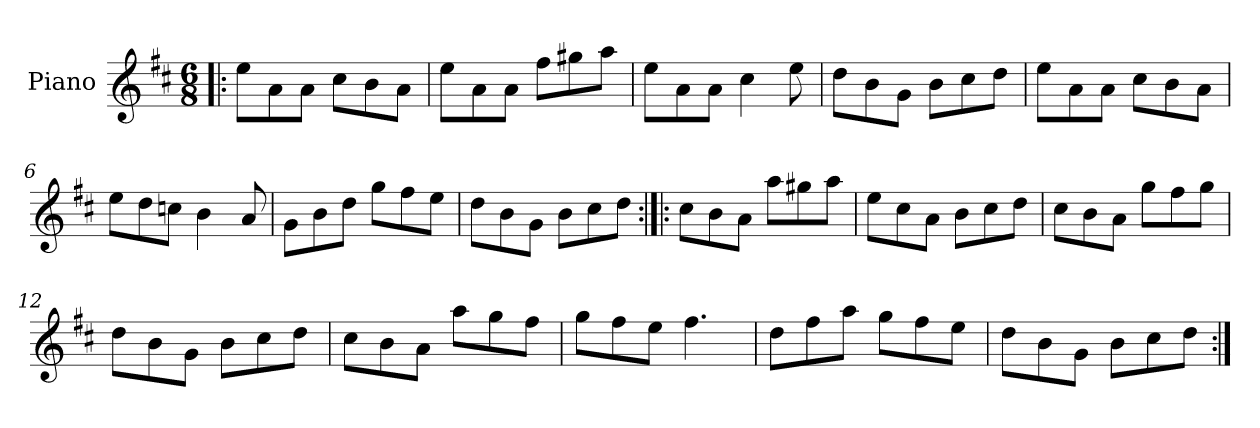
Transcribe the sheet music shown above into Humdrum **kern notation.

**kern
*part1
*staff1
*I"Piano
*I'Pno
*clefG2
*k[f#c#]
*A:mix
*M6/8
=1!|:
8ee\L
8a\
8a\J
8cc#\L
8b\
8a\J
=2
8ee\L
8a\
8a\J
8ff#\L
8gg#X\
8aa\J
=3
8ee\L
8a\
8a\J
4cc#\
8ee\
=4
8dd\L
8b\
8g\J
8b\L
8cc#\
8dd\J
=5
8ee\L
8a\
8a\J
8cc#\L
8b\
8a\J
!!LO:LB:g=z
=6
8ee\L
8dd\
8ccn\J
4b\
8a/
=7
8g\L
8b\
8dd\J
8gg\L
8ff#\
8ee\J
=8
8dd\L
8b\
8g\J
8b\L
8cc#\
8dd\J
=9:|!|:
8cc#\L
8b\
8a\J
8aa\L
8gg#X\
8aa\J
=10
8ee\L
8cc#\
8a\J
8b\L
8cc#\
8dd\J
!!LO:LB:g=z
=11
8cc#\L
8b\
8a\J
8gg\L
8ff#\
8gg\J
=12
8dd\L
8b\
8g\J
8b\L
8cc#\
8dd\J
=13
8cc#\L
8b\
8a\J
8aa\L
8gg\
8ff#\J
=14
8gg\L
8ff#\
8ee\J
4.ff#\
=15
8dd\L
8ff#\
8aa\J
8gg\L
8ff#\
8ee\J
=16
8dd\L
8b\
8g\J
8b\L
8cc#\
8dd\J
=:|!
*-
